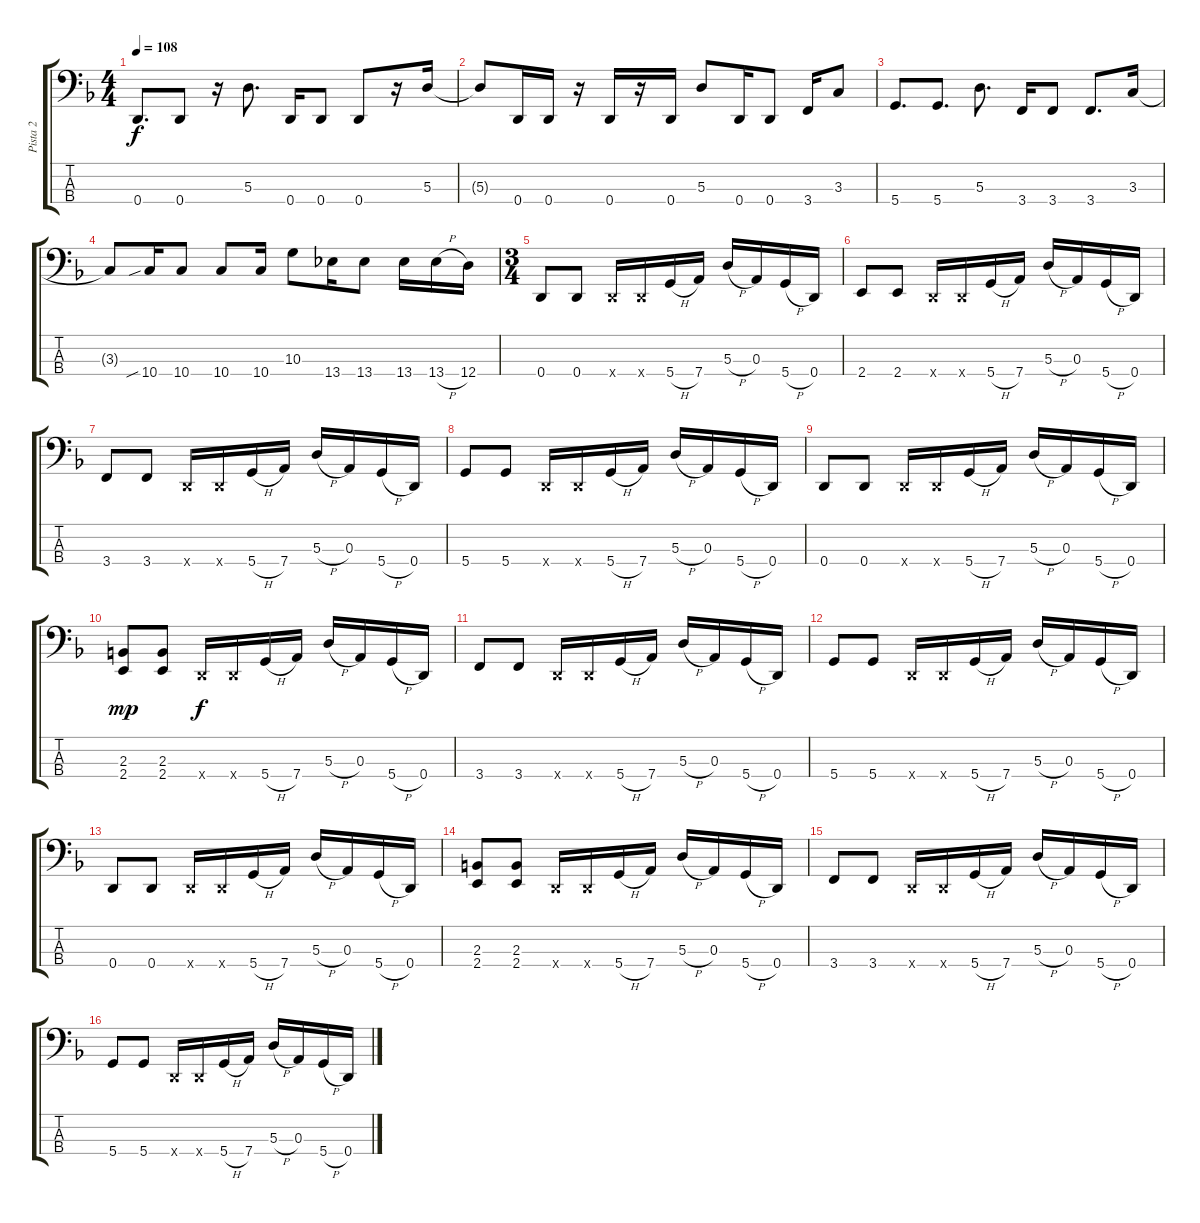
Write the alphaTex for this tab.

\track ("Pista 2" "Pista 2") {instrument electricbassfinger}
\staff {score tabs}
\tuning (G2 D2 A1 D1) {hide}
\ts (4 4)
\tempo 108
\clef f4
\ks f
0.4.8{d dy f} 0.4.8 r.16 5.3.8{d} 0.4.16 0.4.8 0.4.8 r.16 5.3.16 |
5.3{t}.8 0.4.16 0.4.16 r.16 0.4.16 r.16 0.4.16 5.3.8 0.4.16 0.4.8 3.4.16 3.3.8 |
5.4.8{d} 5.4.8{d} 5.3.8{d} 3.4.16 3.4.8 3.4.8{d} 3.3.16 |
3.3{t}.8 10.4{sib}.16 10.4.8 10.4.8 10.4.16 10.3.8 13.4.16 13.4.8 13.4.16 13.4{h}.16 12.4.16 |
\ts (3 4)
0.4.8 0.4.8 0.4{x}.16 0.4{x}.16 5.4{h}.16 7.4.16 5.3{h}.16 0.3.16 5.4{h}.16 0.4.16 |
2.4.8 2.4.8 0.4{x}.16 0.4{x}.16 5.4{h}.16 7.4.16 5.3{h}.16 0.3.16 5.4{h}.16 0.4.16 |
3.4.8 3.4.8 0.4{x}.16 0.4{x}.16 5.4{h}.16 7.4.16 5.3{h}.16 0.3.16 5.4{h}.16 0.4.16 |
5.4.8 5.4.8 0.4{x}.16 0.4{x}.16 5.4{h}.16 7.4.16 5.3{h}.16 0.3.16 5.4{h}.16 0.4.16 |
0.4.8 0.4.8 0.4{x}.16 0.4{x}.16 5.4{h}.16 7.4.16 5.3{h}.16 0.3.16 5.4{h}.16 0.4.16 |
(2.3 2.4).8{dy mp} (2.3 2.4).8 0.4{x}.16{dy f} 0.4{x}.16 5.4{h}.16 7.4.16 5.3{h}.16 0.3.16 5.4{h}.16 0.4.16 |
3.4.8 3.4.8 0.4{x}.16 0.4{x}.16 5.4{h}.16 7.4.16 5.3{h}.16 0.3.16 5.4{h}.16 0.4.16 |
5.4.8 5.4.8 0.4{x}.16 0.4{x}.16 5.4{h}.16 7.4.16 5.3{h}.16 0.3.16 5.4{h}.16 0.4.16 |
0.4.8 0.4.8 0.4{x}.16 0.4{x}.16 5.4{h}.16 7.4.16 5.3{h}.16 0.3.16 5.4{h}.16 0.4.16 |
(2.3 2.4).8 (2.3 2.4).8 0.4{x}.16 0.4{x}.16 5.4{h}.16 7.4.16 5.3{h}.16 0.3.16 5.4{h}.16 0.4.16 |
3.4.8 3.4.8 0.4{x}.16 0.4{x}.16 5.4{h}.16 7.4.16 5.3{h}.16 0.3.16 5.4{h}.16 0.4.16 |
5.4.8 5.4.8 0.4{x}.16 0.4{x}.16 5.4{h}.16 7.4.16 5.3{h}.16 0.3.16 5.4{h}.16 0.4.16
